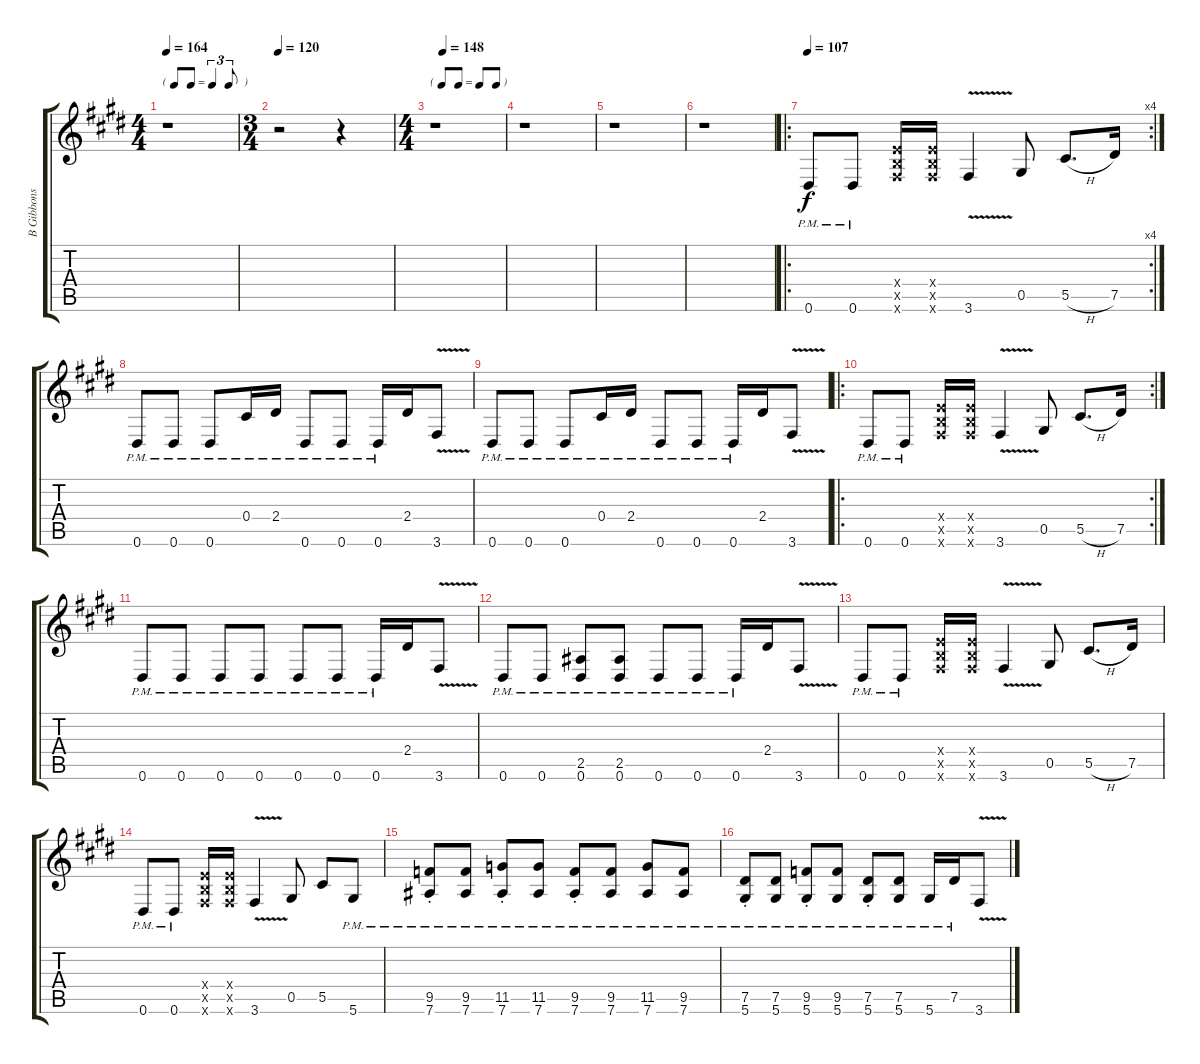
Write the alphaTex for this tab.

\track ("B Gibbons" "B Gibbons") {instrument distortionguitar}
\staff {score tabs}
\tuning (Eb4 Bb3 Gb3 Db3 Ab2 Eb2) {hide}
\ts (4 4)
\tf triplet8th
\tempo 164
\clef g2
\ks c#minor
r.1{dy f} |
\ts (3 4)
\tempo 120
\ks e
r.2 r.4 |
\ts (4 4)
\tf none
\tempo (148 0.125)
\ks c#minor
r.1 |
r.1 |
\ks e
r.1 |
\ks c#minor
r.1 |
\ro
\rc 4
\tempo 107
0.6{pm}.8 0.6{pm}.8 (3.4{x} 3.5{x} 3.6{x}).16 (3.4{x} 3.5{x} 3.6{x}).16 3.6{v}.4 0.5.8 5.5{h}.8{d} 7.5.16 |
\ks e
0.6{pm}.8 0.6{pm}.8 0.6{pm}.8 0.4{pm}.16 2.4{pm}.16 0.6{pm}.8 0.6{pm}.8 0.6{pm}.16 2.4.16 3.6{v}.8 |
\ks c#minor
0.6{pm}.8 0.6{pm}.8 0.6{pm}.8 0.4{pm}.16 2.4{pm}.16 0.6{pm}.8 0.6{pm}.8 0.6{pm}.16 2.4.16 3.6{v}.8 |
\ro
\rc 2
0.6{pm}.8 0.6{pm}.8 (3.4{x} 3.5{x} 3.6{x}).16 (3.4{x} 3.5{x} 3.6{x}).16 3.6{v}.4 0.5.8 5.5{h}.8{d} 7.5.16 |
\ks e
0.6{pm}.8 0.6{pm}.8 0.6{pm}.8 0.6{pm}.8 0.6{pm}.8 0.6{pm}.8 0.6{pm}.16 2.4.16 3.6{v}.8 |
\ks c#minor
0.6{pm}.8 0.6{pm}.8 (2.5{pm} 0.6{pm}).8 (2.5{pm} 0.6{pm}).8 0.6{pm}.8 0.6{pm}.8 0.6{pm}.16 2.4.16 3.6{v}.8 |
0.6{pm}.8 0.6{pm}.8 (3.4{x} 3.5{x} 3.6{x}).16 (3.4{x} 3.5{x} 3.6{x}).16 3.6{v}.4 0.5.8 5.5{h}.8{d} 7.5.16 |
\ks e
0.6{pm}.8 0.6{pm}.8 (3.4{x} 3.5{x} 3.6{x}).16 (3.4{x} 3.5{x} 3.6{x}).16 3.6{v}.4 0.5.8 5.5.8 5.6{pm}.8 |
\ks c#minor
(9.5{pm st} 7.6{pm st}).8 (9.5{pm} 7.6{pm}).8 (11.5{pm st} 7.6{pm st}).8 (11.5{pm} 7.6{pm}).8 (9.5{pm st} 7.6{pm st}).8 (9.5{pm} 7.6{pm}).8 (11.5{pm} 7.6{pm}).8 (9.5{pm} 7.6{pm}).8 |
\ks e
(7.5{pm st} 5.6{pm st}).8 (7.5{pm} 5.6{pm}).8 (9.5{pm st} 5.6{pm st}).8 (9.5{pm} 5.6{pm}).8 (7.5{pm st} 5.6{pm st}).8 (7.5{pm} 5.6{pm}).8 5.6{pm}.16 7.5{pm}.16 3.6{v}.8
